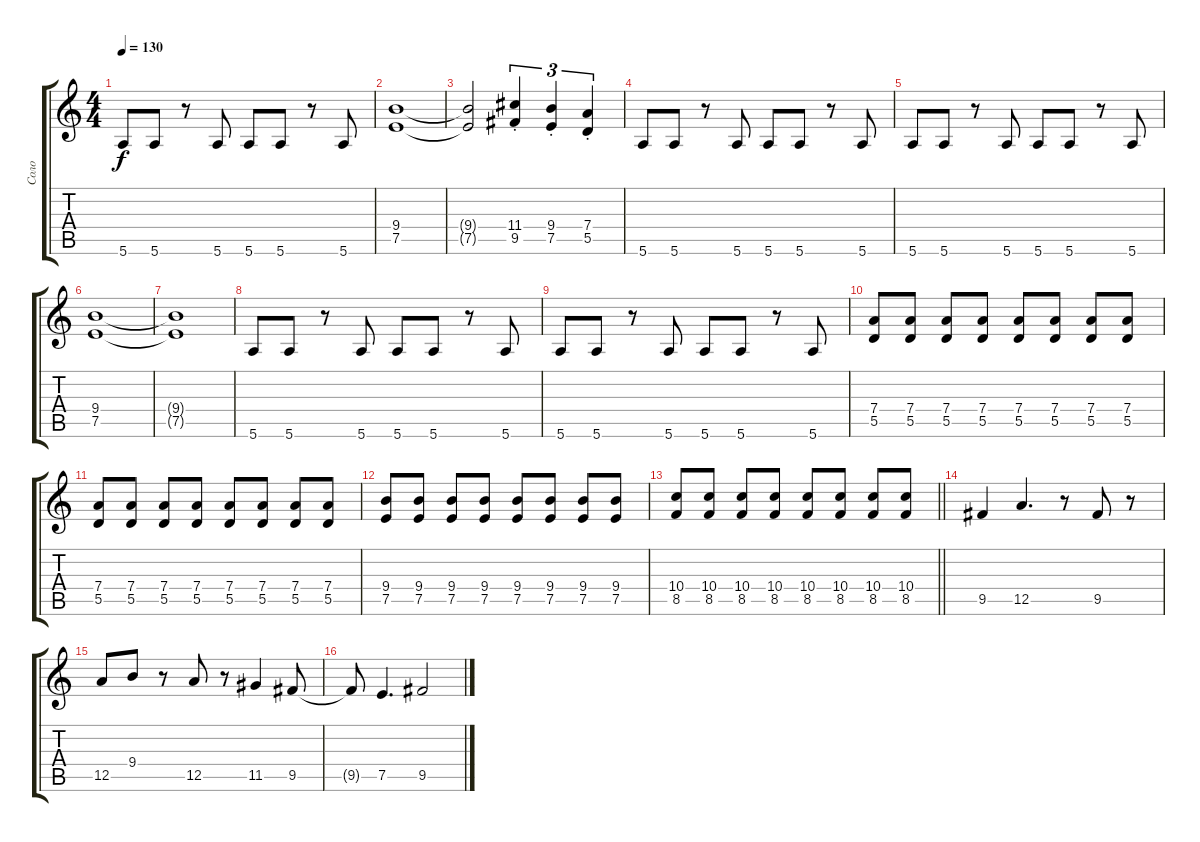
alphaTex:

\track ("Соло" "Соло") {instrument overdrivenguitar}
\staff {score tabs}
\tuning (E4 B3 G3 D3 A2 E2) {hide}
\ts (4 4)
\tempo 130
\clef g2
\ks c
5.6.8{dy f} 5.6.8 r.8 5.6.8 5.6.8 5.6.8 r.8 5.6.8 |
(9.4 7.5).1 |
(9.4{t} 7.5{t}).2 (11.4{st} 9.5{st}).4{tu (3 2)} (9.4{st} 7.5{st}).4{tu (3 2)} (7.4{st} 5.5{st}).4{tu (3 2)} |
5.6.8 5.6.8 r.8 5.6.8 5.6.8 5.6.8 r.8 5.6.8 |
5.6.8 5.6.8 r.8 5.6.8 5.6.8 5.6.8 r.8 5.6.8 |
(9.4 7.5).1 |
(9.4{t} 7.5{t}).1 |
5.6.8 5.6.8 r.8 5.6.8 5.6.8 5.6.8 r.8 5.6.8 |
5.6.8 5.6.8 r.8 5.6.8 5.6.8 5.6.8 r.8 5.6.8 |
(7.4 5.5).8 (7.4 5.5).8 (7.4 5.5).8 (7.4 5.5).8 (7.4 5.5).8 (7.4 5.5).8 (7.4 5.5).8 (7.4 5.5).8 |
(7.4 5.5).8 (7.4 5.5).8 (7.4 5.5).8 (7.4 5.5).8 (7.4 5.5).8 (7.4 5.5).8 (7.4 5.5).8 (7.4 5.5).8 |
(9.4 7.5).8 (9.4 7.5).8 (9.4 7.5).8 (9.4 7.5).8 (9.4 7.5).8 (9.4 7.5).8 (9.4 7.5).8 (9.4 7.5).8 |
\barLineRight lightlight
(10.4 8.5).8 (10.4 8.5).8 (10.4 8.5).8 (10.4 8.5).8 (10.4 8.5).8 (10.4 8.5).8 (10.4 8.5).8 (10.4 8.5).8 |
9.5.4 12.5.4{d} r.8 9.5.8 r.8 |
12.5.8 9.4.8 r.8 12.5.8 r.8 11.5.4 9.5.8 |
9.5{t}.8 7.5.4{d} 9.5.2
